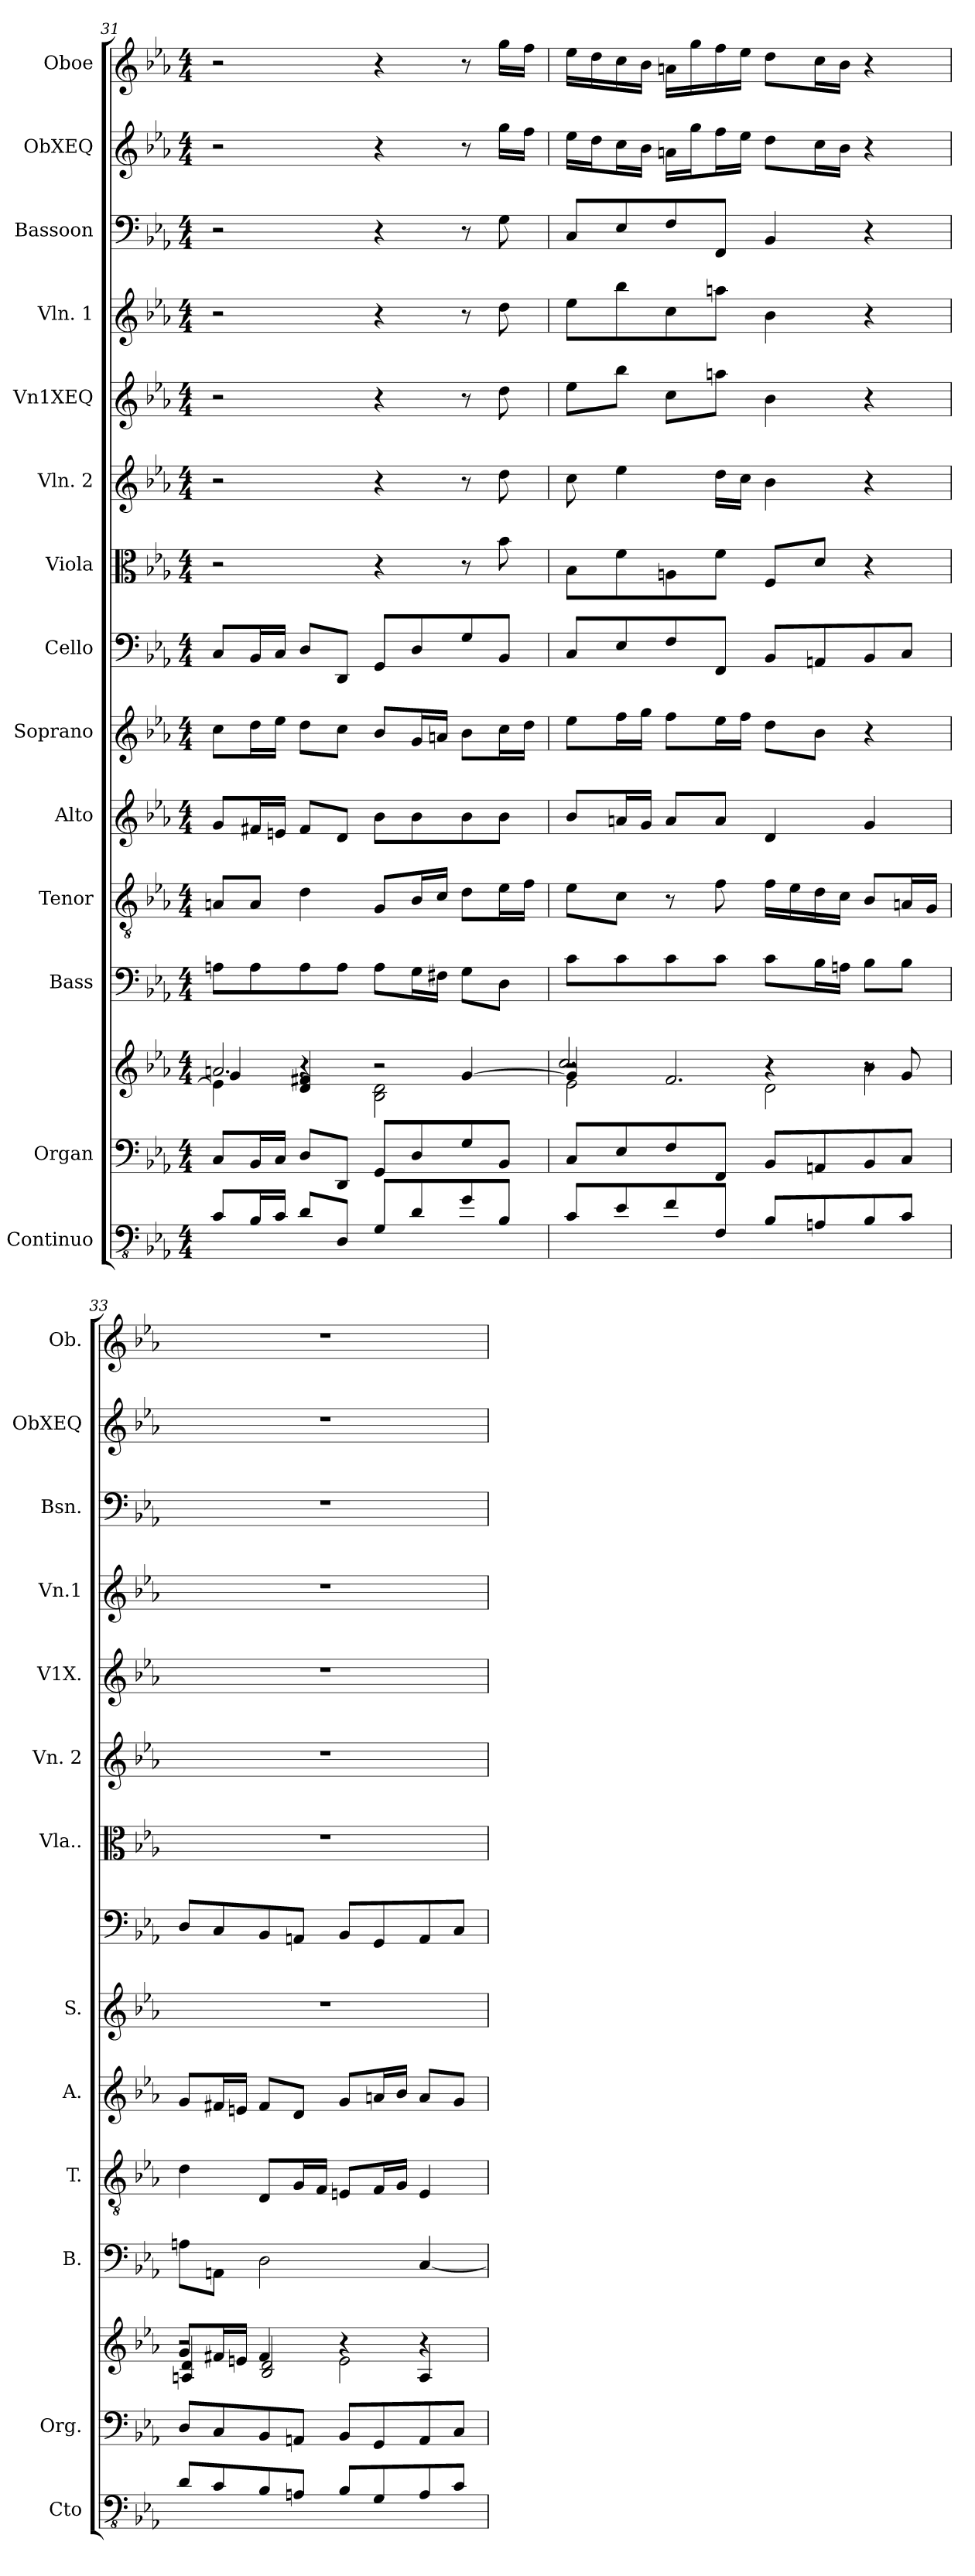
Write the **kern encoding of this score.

**kern	**kern	**kern	**kern	**kern	**kern	**kern	**kern	**kern	**kern	**kern	**kern	**kern	**kern	**kern
*part14	*part13	*part13	*part12	*part11	*part10	*part9	*part8	*part7	*part6	*part5	*part4	*part3	*part2	*part1
*staff15	*staff14	*staff13	*staff12	*staff11	*staff10	*staff9	*staff8	*staff7	*staff6	*staff5	*staff4	*staff3	*staff2	*staff1
*I"Continuo	*I"Organ	*	*I"Bass	*I"Tenor	*I"Alto	*I"Soprano	*I"Cello	*I"Viola	*I"Vln. 2	*I"Vn1XEQ	*I"Vln. 1	*I"Bassoon	*I"ObXEQ	*I"Oboe
*I'Cto	*I'Org.	*	*I'B.	*I'T.	*I'A.	*I'S.	*	*I'Vla..	*I'Vn. 2	*I'V1X.	*I'Vn.1	*I'Bsn.	*I'ObXEQ	*I'Ob.
*clefFv4	*clefF4	*clefG2	*clefF4	*clefGv2	*clefG2	*clefG2	*clefF4	*clefC3	*clefG2	*clefG2	*clefG2	*clefF4	*clefG2	*clefG2
*ITrd7c12	*	*	*	*	*	*	*	*	*	*	*	*	*	*
*k[b-e-a-]	*k[b-e-a-]	*k[b-e-a-]	*k[b-e-a-]	*k[b-e-a-]	*k[b-e-a-]	*k[b-e-a-]	*k[b-e-a-]	*k[b-e-a-]	*k[b-e-a-]	*k[b-e-a-]	*k[b-e-a-]	*k[b-e-a-]	*k[b-e-a-]	*k[b-e-a-]
*M4/4	*M4/4	*M4/4	*M4/4	*M4/4	*M4/4	*M4/4	*M4/4	*M4/4	*M4/4	*M4/4	*M4/4	*M4/4	*M4/4	*M4/4
=31	=31	=31	=31	=31	=31	=31	=31	=31	=31	=31	=31	=31	=31	=31
*	*	*^	*	*	*	*	*	*	*	*	*	*	*	*
*	*	*	*^	*	*	*	*	*	*	*	*	*	*	*	*
8CC/L	8C/L	2.an/	4g/	4e-\]	8An\L	8An/L	8g/L	8cc\L	8C/L	2r	2r	2r	2r	2r	2r	2r
16BBB-/L	16BB-/L	.	.	.	8A\	8A/J	16f#X/L	16dd\L	16BB-/L	.	.	.	.	.	.	.
16CC/JJ	16C/JJ	.	.	.	.	.	16en/JJ	16ee-\JJ	16C/JJ	.	.	.	.	.	.	.
8DD/L	8D/L	.	4d/ 4f#X/	4r	8A\	4d\	8f#/L	8dd\L	8D/L	.	.	.	.	.	.	.
8DDD/J	8DD/J	.	.	.	8A\J	.	8d/J	8cc\J	8DD/J	.	.	.	.	.	.	.
8GGG/L	8GG/L	.	2r	2B-\ 2d\	8A\L	8G/L	8b-\L	8b-/L	8GG/L	4r	4r	4r	4r	4r	4r	4r
8DD/	8D/	.	.	.	16G\L	16B-/L	8b-\	16g/L	8D/	.	.	.	.	.	.	.
.	.	.	.	.	16F#X\JJ	16c/JJ	.	16an/JJ	.	.	.	.	.	.	.	.
8GG/	8G/	[4g/	.	.	8G\L	8d\L	8b-\	8b-\L	8G/	8r	8r	8r	8r	8r	8r	8r
8BBB-/J	8BB-/J	.	.	.	8D\J	16e-\L	8b-\J	16cc\L	8BB-/J	8b-\	8dd\	8dd\	8dd\	8G\	16gg\LL	16gg\LL
.	.	.	.	.	.	16f\JJ	.	16dd\JJ	.	.	.	.	.	.	16ff\JJ	16ff\JJ
!!LO:PB:g=z
=32	=32	=32	=32	=32	=32	=32	=32	=32	=32	=32	=32	=32	=32	=32	=32	=32
*	*	*	*	*^	*	*	*	*	*	*	*	*	*	*	*	*
8CC/L	8C/L	4g/]	2r	2.cc/	2e-\	8c\L	8e-\L	8b-/L	8ee-\L	8C/L	8B-\L	8cc\	8ee-\L	8ee-\L	8C/L	16ee-\LL	16ee-\LL
.	.	.	.	.	.	.	.	.	.	.	.	.	.	.	.	16dd\J	16dd\
8EE-/	8E-/	.	.	.	.	8c\	8c\J	16an/L	16ff\L	8E-/	8f\	4ee-\	8bb-\J	8bb-\	8E-/	16cc\L	16cc\
.	.	.	.	.	.	.	.	16g/JJ	16gg\JJ	.	.	.	.	.	.	16b-\JJ	16b-\JJ
8FF/	8F/	2.f/	.	.	.	8c\	8r	8a/L	8ff\L	8F/	8An\	.	8cc\L	8cc\	8F/	16an\LL	16an\LL
.	.	.	.	.	.	.	.	.	.	.	.	.	.	.	.	16gg\J	16gg\
8FFF/J	8FF/J	.	.	.	.	8c\J	8f\	8a/J	16ee-\L	8FF/J	8f\J	16dd\LL	8aan\J	8aan\J	8FF/J	16ff\L	16ff\
.	.	.	.	.	.	.	.	.	16ff\JJ	.	.	16cc\JJ	.	.	.	16ee-\JJ	16ee-\JJ
8BBB-/L	8BB-/L	.	4r	.	2d\	8c\L	16f\LL	4d/	8dd\L	8BB-/L	8F/L	4b-\	4b-\	4b-\	4BB-/	8dd\L	8dd\L
.	.	.	.	.	.	.	16e-\	.	.	.	.	.	.	.	.	.	.
8AAAn/	8AAn/	.	.	.	.	16B-\L	16d\	.	8b-\J	8AAn/	8d/J	.	.	.	.	16cc\L	16cc\L
.	.	.	.	.	.	16An\JJ	16c\JJ	.	.	.	.	.	.	.	.	16b-\JJ	16b-\JJ
8BBB-/	8BB-/	.	4b-\	8r	.	8B-\L	8B-/L	4g/	4r	8BB-/	4r	4r	4r	4r	4r	4r	4r
8CC/J	8C/J	.	.	8g/	.	8B-\J	16An/L	.	.	8C/J	.	.	.	.	.	.	.
.	.	.	.	.	.	.	16G/JJ	.	.	.	.	.	.	.	.	.	.
*	*	*	*	*v	*v	*	*	*	*	*	*	*	*	*	*	*	*
=33	=33	=33	=33	=33	=33	=33	=33	=33	=33	=33	=33	=33	=33	=33	=33	=33
8DD/L	8D/L	8g/L	2r	4An/ 4d/	8An\L	4d\	8g/L	1r	8D/L	1r	1r	1r	1r	1r	1r	1r
8CC/	8C/	16f#X/L	.	.	8AAn\J	.	16f#X/L	.	8C/	.	.	.	.	.	.	.
.	.	16en/JJ	.	.	.	.	16en/JJ	.	.	.	.	.	.	.	.	.
8BBB-/	8BB-/	4f#/	.	2B-/ 2d/	2D\	8D/L	8f#/L	.	8BB-/	.	.	.	.	.	.	.
8AAAn/J	8AAn/J	.	.	.	.	16G/L	8d/J	.	8AAn/J	.	.	.	.	.	.	.
.	.	.	.	.	.	16F/JJ	.	.	.	.	.	.	.	.	.	.
8BBB-/L	8BB-/L	4r	2e\	.	.	8En/L	8g/L	.	8BB-/L	.	.	.	.	.	.	.
8GGG/	8GG/	.	.	.	.	16F/L	16an/L	.	8GG/	.	.	.	.	.	.	.
.	.	.	.	.	.	16G/JJ	16b-/JJ	.	.	.	.	.	.	.	.	.
8AAA/	8AA/	4A/	.	4r	[4C/	4E/	8a/L	.	8AA/	.	.	.	.	.	.	.
8CC/J	8C/J	.	.	.	.	.	8g/J	.	8C/J	.	.	.	.	.	.	.
*	*	*v	*v	*v	*	*	*	*	*	*	*	*	*	*	*	*
=	=	=	=	=	=	=	=	=	=	=	=	=	=	=
*-	*-	*-	*-	*-	*-	*-	*-	*-	*-	*-	*-	*-	*-	*-
